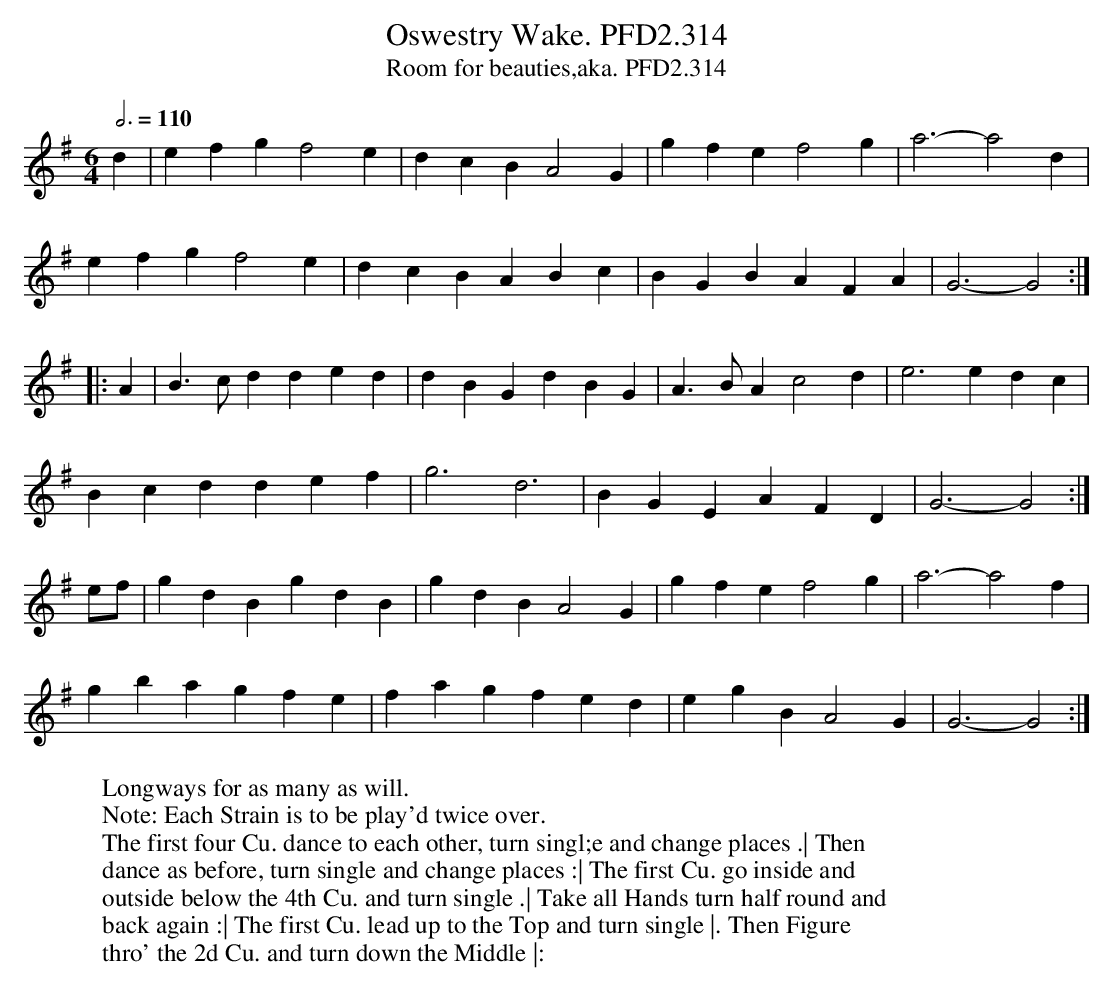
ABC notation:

X:1
T:Oswestry Wake. PFD2.314
T:Room for beauties,aka. PFD2.314
M:6/4
L:1/4
W:Longways for as many as will.
W:Note: Each Strain is to be play'd twice over.
W:The first four Cu. dance to each other, turn singl;e and change places .| Then
W:dance as before, turn single and change places :| The first Cu. go inside and
W:outside below the 4th Cu. and turn single .| Take all Hands turn half round and
W:back again :| The first Cu. lead up to the Top and turn single |. Then Figure
W:thro' the 2d Cu. and turn down the Middle |:
Q:3/4=110
K:G
d | efg f2e | dcB A2G | gfe f2g | a3- a2d |
efg f2e | dcB ABc | BGB AFA | G3- G2 :|
|: A | B>cd ded | dBG dBG | A>BA c2d | e3 edc |
Bcd def | g3 d3 | BGE AFD | G3- G2 :|
e/f/ | gdB gdB | gdB A2G | gfe f2g | a3- a2 f |
gba gfe | fag fed | egB A2G | G3- G2 :|
